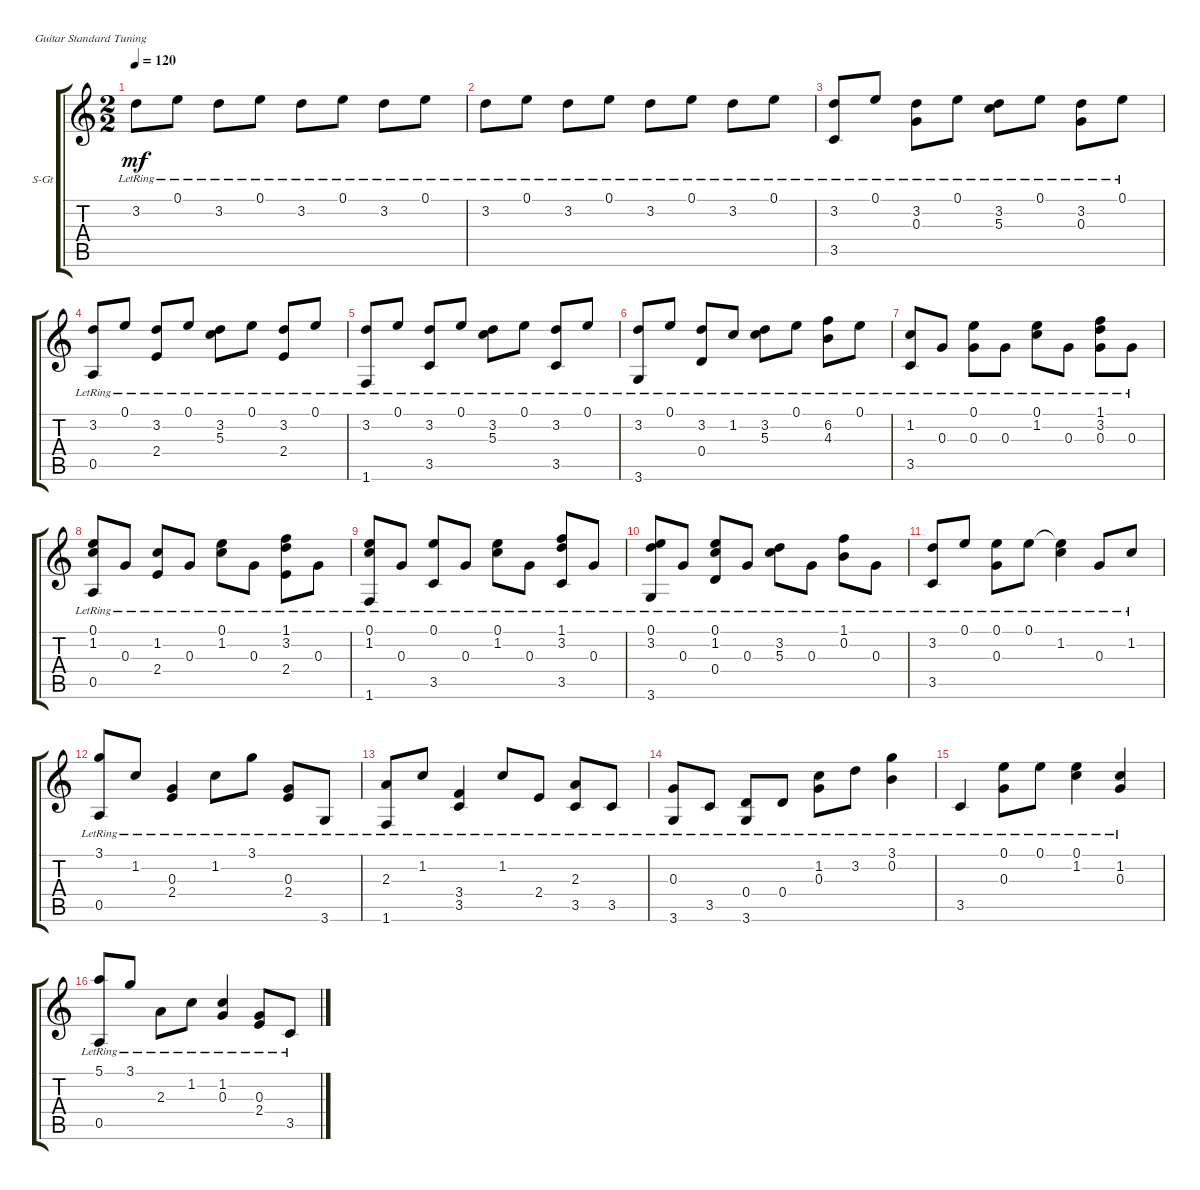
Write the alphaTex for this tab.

\defaultSystemsLayout 4
\bracketExtendMode groupsimilarinstruments
\firstSystemTrackNameOrientation horizontal
\otherSystemsTrackNameOrientation horizontal
\track ("Steel Guitar" "S-Gt") {instrument acousticguitarsteel}
\staff {score tabs}
\tuning (E4 B3 G3 D3 A2 E2)
\ts (2 2)
\tempo 120
\clef g2
\ks c
3.2{lr}.8{dy mf instrument acousticguitarsteel} 0.1{lr}.8 3.2{lr}.8 0.1{lr}.8 3.2{lr}.8 0.1{lr}.8 3.2{lr}.8 0.1{lr}.8 |
3.2{lr}.8 0.1{lr}.8 3.2{lr}.8 0.1{lr}.8 3.2{lr}.8 0.1{lr}.8 3.2{lr}.8 0.1{lr}.8 |
(3.2{lr} 3.5{lr}).8 0.1{lr}.8 (3.2{lr} 0.3{lr}).8 0.1{lr}.8 (3.2{lr} 5.3{lr}).8 0.1{lr}.8 (3.2{lr} 0.3{lr}).8 0.1{lr}.8 |
(3.2{lr} 0.5{lr}).8 0.1{lr}.8 (3.2{lr} 2.4{lr}).8 0.1{lr}.8 (3.2{lr} 5.3{lr}).8 0.1{lr}.8 (3.2{lr} 2.4{lr}).8 0.1{lr}.8 |
(3.2{lr} 1.6{lr}).8 0.1{lr}.8 (3.2{lr} 3.5{lr}).8 0.1{lr}.8 (3.2{lr} 5.3{lr}).8 0.1{lr}.8 (3.5{lr} 3.2{lr}).8 0.1{lr}.8 |
(3.2{lr} 3.6{lr}).8 0.1{lr}.8 (3.2{lr} 0.4{lr}).8 1.2{lr}.8 (3.2{lr} 5.3{lr}).8 0.1{lr}.8 (4.3{lr} 6.2{lr}).8 0.1{lr}.8 |
(1.2{lr} 3.5{lr}).8 0.3{lr}.8 (0.1{lr} 0.3{lr}).8 0.3{lr}.8 (0.1{lr} 1.2{lr}).8 0.3{lr}.8 (1.1{lr} 3.2{lr} 0.3{lr}).8 0.3{lr}.8 |
(0.1{lr} 1.2{lr} 0.5{lr}).8 0.3{lr}.8 (1.2{lr} 2.4{lr}).8 0.3{lr}.8 (1.2{lr} 0.1{lr}).8 0.3{lr}.8 (1.1{lr} 3.2{lr} 2.4{lr}).8 0.3{lr}.8 |
(0.1{lr} 1.2{lr} 1.6{lr}).8 0.3{lr}.8 (0.1{lr} 3.5{lr}).8 0.3{lr}.8 (1.2{lr} 0.1{lr}).8 0.3{lr}.8 (1.1{lr} 3.2{lr} 3.5{lr}).8 0.3{lr}.8 |
(0.1{lr} 3.2{lr} 3.6{lr}).8 0.3{lr}.8 (0.1{lr} 1.2{lr} 0.4{lr}).8 0.3{lr}.8 (3.2{lr} 5.3{lr}).8 0.3{lr}.8 (1.1{lr} 0.2{lr}).8 0.3{lr}.8 |
(3.2{lr} 3.5{lr}).8 0.1{lr}.8 (0.1{lr} 0.3{lr}).8 0.1{lr}.8 (1.2{lr} 0.1{lr t}).4 0.3{lr}.8 1.2{lr}.8 |
(3.1{lr} 0.5{lr}).8 1.2{lr}.8 (0.3{lr} 2.4{lr}).4 1.2{lr}.8 3.1{lr}.8 (0.3{lr} 2.4{lr}).8 3.6{lr}.8 |
(2.3{lr} 1.6{lr}).8 1.2{lr}.8 (3.4{lr} 3.5{lr}).4 1.2{lr}.8 2.4{lr}.8 (2.3{lr} 3.5{lr}).8 3.5{lr}.8 |
(0.3{lr} 3.6{lr}).8 3.5{lr}.8 (3.6{lr} 0.4{lr}).8 0.4{lr}.8 (0.3{lr} 1.2{lr}).8 3.2{lr}.8 (3.1{lr} 0.2{lr}).4 |
3.5{lr}.4 (0.1{lr} 0.3{lr}).8 0.1{lr}.8 (0.1{lr} 1.2{lr}).4 (1.2{lr} 0.3{lr}).4 |
(5.1{lr} 0.5{lr}).8 3.1{lr}.8 2.3{lr}.8 1.2{lr}.8 (0.3{lr} 1.2{lr}).4 (0.3{lr} 2.4{lr}).8 3.5{lr}.8
